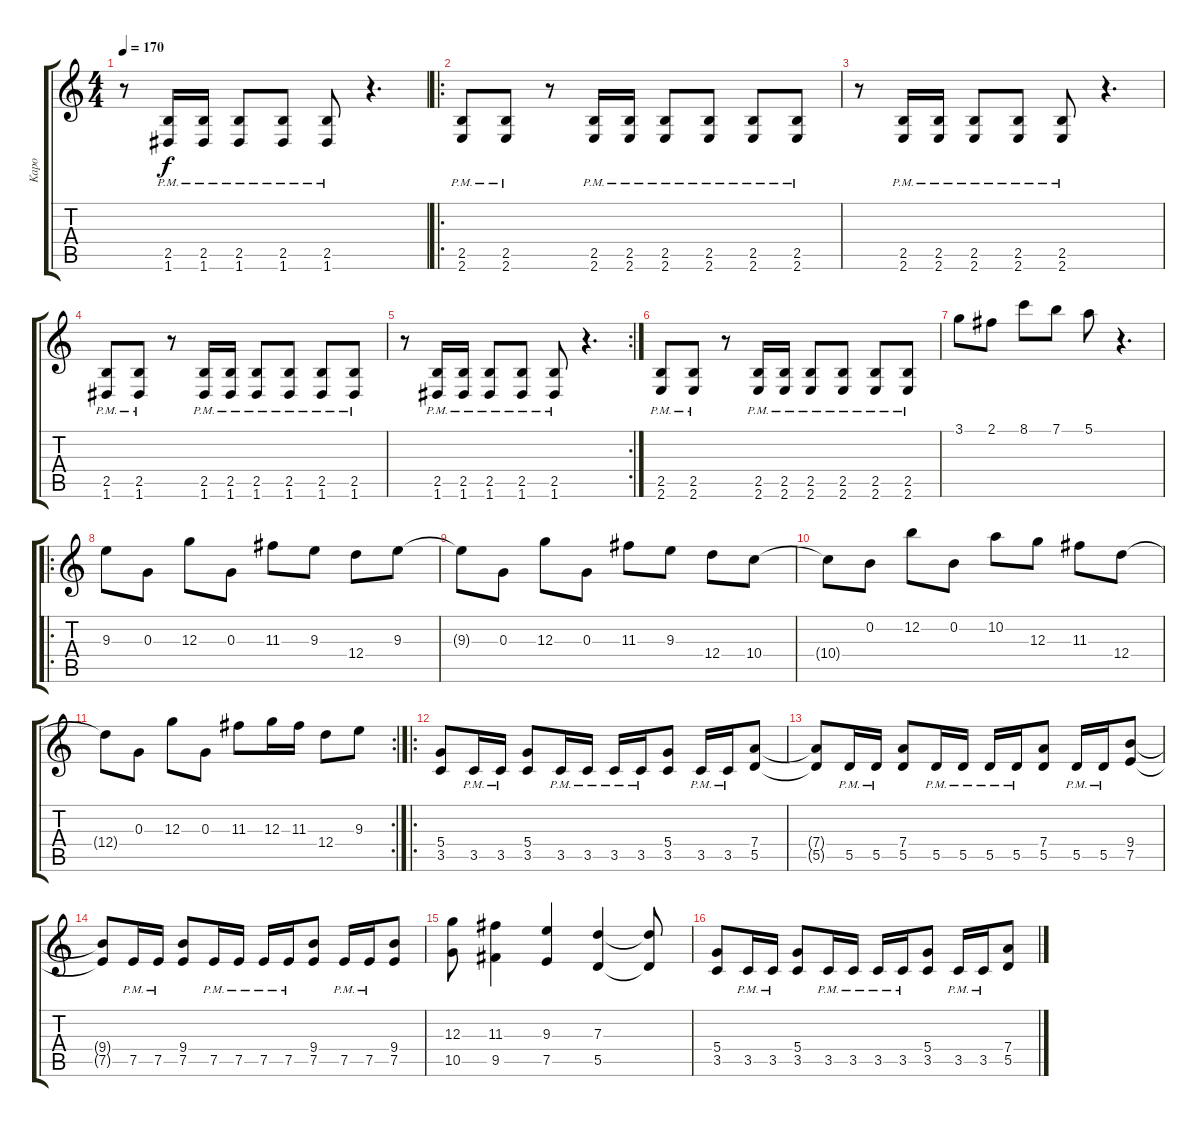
\track ("Kapo" "Kapo") {instrument distortionguitar}
\staff {score tabs}
\tuning (E4 B3 G3 D3 A2 D2) {hide}
\ts (4 4)
\tempo 170
\clef g2
\ks c
r.8{dy f} (2.5{pm} 1.6{pm}).16 (2.5{pm} 1.6{pm}).16 (2.5{pm} 1.6{pm}).8 (2.5{pm} 1.6{pm}).8 (2.5{pm} 1.6{pm}).8 r.4{d} |
\ro
(2.5{pm} 2.6{pm}).8 (2.5{pm} 2.6{pm}).8 r.8 (2.5{pm} 2.6{pm}).16 (2.5{pm} 2.6{pm}).16 (2.5{pm} 2.6{pm}).8 (2.5{pm} 2.6{pm}).8 (2.5{pm} 2.6{pm}).8 (2.5{pm} 2.6{pm}).8 |
r.8 (2.5{pm} 2.6{pm}).16 (2.5{pm} 2.6{pm}).16 (2.5{pm} 2.6{pm}).8 (2.5{pm} 2.6{pm}).8 (2.5{pm} 2.6{pm}).8 r.4{d} |
(2.5{pm} 1.6{pm}).8 (2.5{pm} 1.6{pm}).8 r.8 (2.5{pm} 1.6{pm}).16 (2.5{pm} 1.6{pm}).16 (2.5{pm} 1.6{pm}).8 (2.5{pm} 1.6{pm}).8 (2.5{pm} 1.6{pm}).8 (2.5{pm} 1.6{pm}).8 |
\rc 2
r.8 (2.5{pm} 1.6{pm}).16 (2.5{pm} 1.6{pm}).16 (2.5{pm} 1.6{pm}).8 (2.5{pm} 1.6{pm}).8 (2.5{pm} 1.6{pm}).8 r.4{d} |
(2.5{pm} 2.6{pm}).8 (2.5{pm} 2.6{pm}).8 r.8 (2.5{pm} 2.6{pm}).16 (2.5{pm} 2.6{pm}).16 (2.5{pm} 2.6{pm}).8 (2.5{pm} 2.6{pm}).8 (2.5{pm} 2.6{pm}).8 (2.5{pm} 2.6{pm}).8 |
3.1.8 2.1.8 8.1.8 7.1.8 5.1.8 r.4{d} |
\ro
9.3.8 0.3.8 12.3.8 0.3.8 11.3.8 9.3.8 12.4.8 9.3.8 |
9.3{t}.8 0.3.8 12.3.8 0.3.8 11.3.8 9.3.8 12.4.8 10.4.8 |
10.4{t}.8 0.2.8 12.2.8 0.2.8 10.2.8 12.3.8 11.3.8 12.4.8 |
\rc 2
12.4{t}.8 0.3.8 12.3.8 0.3.8 11.3.8 12.3.16 11.3.16 12.4.8 9.3.8 |
\ro
(5.4 3.5).8 3.5{pm}.16 3.5{pm}.16 (5.4 3.5).8 3.5{pm}.16 3.5{pm}.16 3.5{pm}.16 3.5{pm}.16 (5.4 3.5).8 3.5{pm}.16 3.5{pm}.16 (7.4 5.5).8 |
(7.4{t} 5.5{t}).8 5.5{pm}.16 5.5{pm}.16 (7.4 5.5).8 5.5{pm}.16 5.5{pm}.16 5.5{pm}.16 5.5{pm}.16 (7.4 5.5).8 5.5{pm}.16 5.5{pm}.16 (9.4 7.5).8 |
(9.4{t} 7.5{t}).8 7.5{pm}.16 7.5{pm}.16 (9.4 7.5).8 7.5{pm}.16 7.5{pm}.16 7.5{pm}.16 7.5{pm}.16 (9.4 7.5).8 7.5{pm}.16 7.5{pm}.16 (9.4 7.5).8 |
(12.3 10.5).8 (11.3 9.5).4 (9.3 7.5).4 (7.3 5.5).4 (7.3{t} 5.5{t}).8 |
(5.4 3.5).8 3.5{pm}.16 3.5{pm}.16 (5.4 3.5).8 3.5{pm}.16 3.5{pm}.16 3.5{pm}.16 3.5{pm}.16 (5.4 3.5).8 3.5{pm}.16 3.5{pm}.16 (7.4 5.5).8
